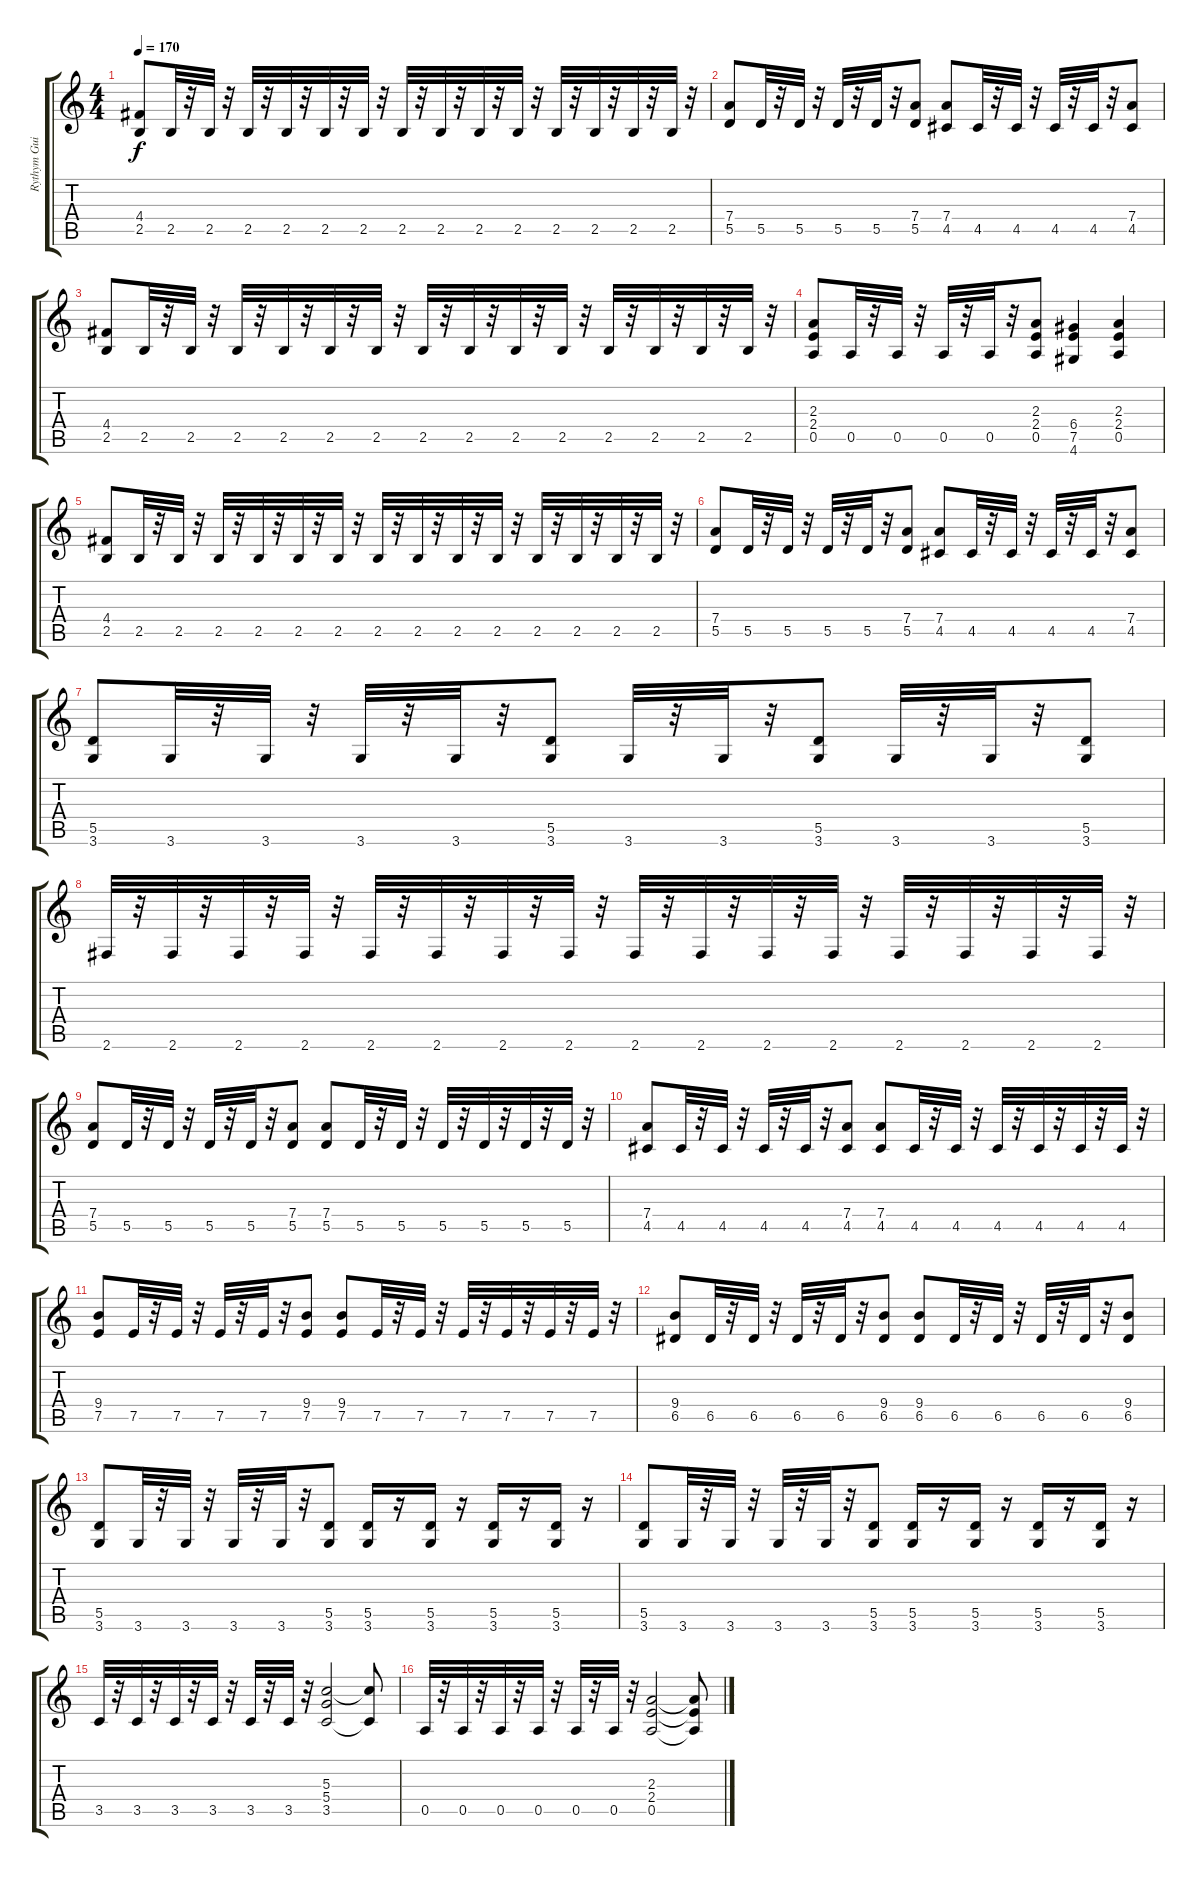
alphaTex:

\track ("Rythym Guitar" "Rythym Gui") {instrument distortionguitar}
\staff {score tabs}
\tuning (E4 B3 G3 D3 A2 E2) {hide}
\ts (4 4)
\tempo 170
\clef g2
\ks c
(4.4 2.5).8{dy f} 2.5.32 r.32 2.5.32 r.32 2.5.32 r.32 2.5.32 r.32 2.5.32 r.32 2.5.32 r.32 2.5.32 r.32 2.5.32 r.32 2.5.32 r.32 2.5.32 r.32 2.5.32 r.32 2.5.32 r.32 2.5.32 r.32 2.5.32 r.32 |
(7.4 5.5).8 5.5.32 r.32 5.5.32 r.32 5.5.32 r.32 5.5.32 r.32 (7.4 5.5).8 (7.4 4.5).8 4.5.32 r.32 4.5.32 r.32 4.5.32 r.32 4.5.32 r.32 (7.4 4.5).8 |
(4.4 2.5).8 2.5.32 r.32 2.5.32 r.32 2.5.32 r.32 2.5.32 r.32 2.5.32 r.32 2.5.32 r.32 2.5.32 r.32 2.5.32 r.32 2.5.32 r.32 2.5.32 r.32 2.5.32 r.32 2.5.32 r.32 2.5.32 r.32 2.5.32 r.32 |
(2.3 2.4 0.5).8 0.5.32 r.32 0.5.32 r.32 0.5.32 r.32 0.5.32 r.32 (2.3 2.4 0.5).8 (6.4 7.5 4.6).4 (2.3 2.4 0.5).4 |
(4.4 2.5).8 2.5.32 r.32 2.5.32 r.32 2.5.32 r.32 2.5.32 r.32 2.5.32 r.32 2.5.32 r.32 2.5.32 r.32 2.5.32 r.32 2.5.32 r.32 2.5.32 r.32 2.5.32 r.32 2.5.32 r.32 2.5.32 r.32 2.5.32 r.32 |
(7.4 5.5).8 5.5.32 r.32 5.5.32 r.32 5.5.32 r.32 5.5.32 r.32 (7.4 5.5).8 (7.4 4.5).8 4.5.32 r.32 4.5.32 r.32 4.5.32 r.32 4.5.32 r.32 (7.4 4.5).8 |
(5.5 3.6).8 3.6.32 r.32 3.6.32 r.32 3.6.32 r.32 3.6.32 r.32 (5.5 3.6).8 3.6.32 r.32 3.6.32 r.32 (5.5 3.6).8 3.6.32 r.32 3.6.32 r.32 (5.5 3.6).8 |
2.6.32 r.32 2.6.32 r.32 2.6.32 r.32 2.6.32 r.32 2.6.32 r.32 2.6.32 r.32 2.6.32 r.32 2.6.32 r.32 2.6.32 r.32 2.6.32 r.32 2.6.32 r.32 2.6.32 r.32 2.6.32 r.32 2.6.32 r.32 2.6.32 r.32 2.6.32 r.32 |
(7.4 5.5).8 5.5.32 r.32 5.5.32 r.32 5.5.32 r.32 5.5.32 r.32 (7.4 5.5).8 (7.4 5.5).8 5.5.32 r.32 5.5.32 r.32 5.5.32 r.32 5.5.32 r.32 5.5.32 r.32 5.5.32 r.32 |
(7.4 4.5).8 4.5.32 r.32 4.5.32 r.32 4.5.32 r.32 4.5.32 r.32 (7.4 4.5).8 (7.4 4.5).8 4.5.32 r.32 4.5.32 r.32 4.5.32 r.32 4.5.32 r.32 4.5.32 r.32 4.5.32 r.32 |
(9.4 7.5).8 7.5.32 r.32 7.5.32 r.32 7.5.32 r.32 7.5.32 r.32 (9.4 7.5).8 (9.4 7.5).8 7.5.32 r.32 7.5.32 r.32 7.5.32 r.32 7.5.32 r.32 7.5.32 r.32 7.5.32 r.32 |
(9.4 6.5).8 6.5.32 r.32 6.5.32 r.32 6.5.32 r.32 6.5.32 r.32 (9.4 6.5).8 (9.4 6.5).8 6.5.32 r.32 6.5.32 r.32 6.5.32 r.32 6.5.32 r.32 (9.4 6.5).8 |
(5.5 3.6).8 3.6.32 r.32 3.6.32 r.32 3.6.32 r.32 3.6.32 r.32 (5.5 3.6).8 (5.5 3.6).16 r.16 (5.5 3.6).16 r.16 (5.5 3.6).16 r.16 (5.5 3.6).16 r.16 |
(5.5 3.6).8 3.6.32 r.32 3.6.32 r.32 3.6.32 r.32 3.6.32 r.32 (5.5 3.6).8 (5.5 3.6).16 r.16 (5.5 3.6).16 r.16 (5.5 3.6).16 r.16 (5.5 3.6).16 r.16 |
3.5.32 r.32 3.5.32 r.32 3.5.32 r.32 3.5.32 r.32 3.5.32 r.32 3.5.32 r.32 (5.3 5.4 3.5).2 (5.3{t} 3.5{t}).8 |
0.5.32 r.32 0.5.32 r.32 0.5.32 r.32 0.5.32 r.32 0.5.32 r.32 0.5.32 r.32 (2.3 2.4 0.5).2 (2.3{t} 2.4{t} 0.5{t}).8
